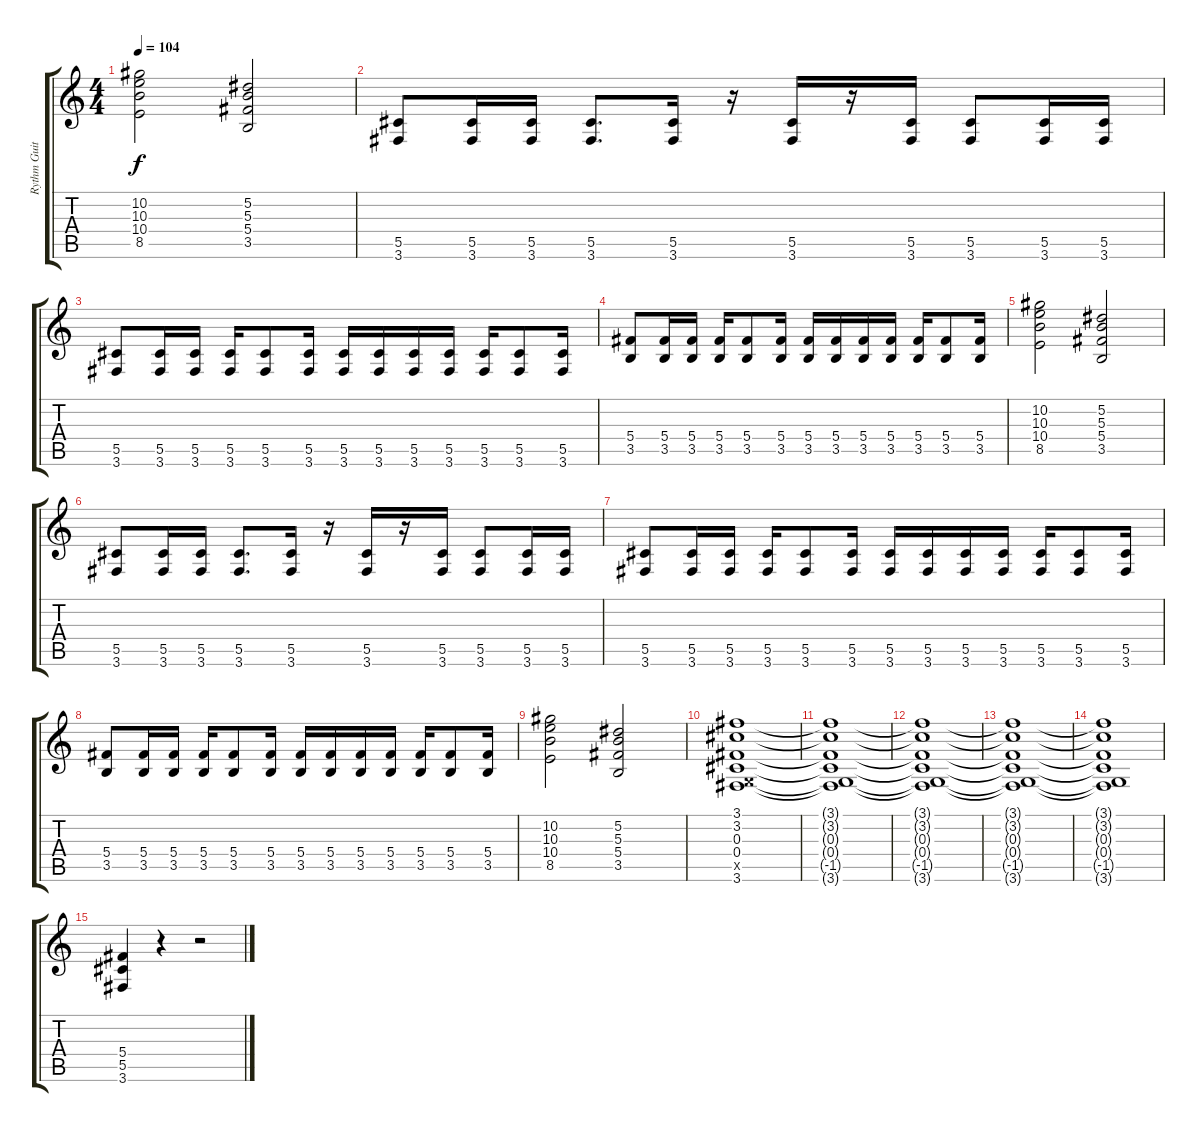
\track ("Rythm Guitar 1" "Rythm Guit") {instrument overdrivenguitar}
\staff {score tabs}
\tuning (Eb4 Bb3 Gb3 Db3 Ab2 Eb2) {hide}
\ts (4 4)
\tempo 104
\clef g2
\ks c
(10.2 10.3 10.4 8.5).2{dy f} (5.2 5.3 5.4 3.5).2 |
(5.5 3.6).8 (5.5 3.6).16 (5.5 3.6).16 (5.5 3.6).8{d} (5.5 3.6).16 r.16 (5.5 3.6).16 r.16 (5.5 3.6).16 (5.5 3.6).8 (5.5 3.6).16 (5.5 3.6).16 |
(5.5 3.6).8 (5.5 3.6).16 (5.5 3.6).16 (5.5 3.6).16 (5.5 3.6).8 (5.5 3.6).16 (5.5 3.6).16 (5.5 3.6).16 (5.5 3.6).16 (5.5 3.6).16 (5.5 3.6).16 (5.5 3.6).8 (5.5 3.6).16 |
(5.4 3.5).8 (5.4 3.5).16 (5.4 3.5).16 (5.4 3.5).16 (5.4 3.5).8 (5.4 3.5).16 (5.4 3.5).16 (5.4 3.5).16 (5.4 3.5).16 (5.4 3.5).16 (5.4 3.5).16 (5.4 3.5).8 (5.4 3.5).16 |
(10.2 10.3 10.4 8.5).2 (5.2 5.3 5.4 3.5).2 |
(5.5 3.6).8 (5.5 3.6).16 (5.5 3.6).16 (5.5 3.6).8{d} (5.5 3.6).16 r.16 (5.5 3.6).16 r.16 (5.5 3.6).16 (5.5 3.6).8 (5.5 3.6).16 (5.5 3.6).16 |
(5.5 3.6).8 (5.5 3.6).16 (5.5 3.6).16 (5.5 3.6).16 (5.5 3.6).8 (5.5 3.6).16 (5.5 3.6).16 (5.5 3.6).16 (5.5 3.6).16 (5.5 3.6).16 (5.5 3.6).16 (5.5 3.6).8 (5.5 3.6).16 |
(5.4 3.5).8 (5.4 3.5).16 (5.4 3.5).16 (5.4 3.5).16 (5.4 3.5).8 (5.4 3.5).16 (5.4 3.5).16 (5.4 3.5).16 (5.4 3.5).16 (5.4 3.5).16 (5.4 3.5).16 (5.4 3.5).8 (5.4 3.5).16 |
(10.2 10.3 10.4 8.5).2 (5.2 5.3 5.4 3.5).2 |
(3.1 3.2 0.3 0.4 -1.5{x} 3.6).1 |
(3.1{t} 3.2{t} 0.3{t} 0.4{t} -1.5{t} 3.6{t}).1 |
(3.1{t} 3.2{t} 0.3{t} 0.4{t} -1.5{t} 3.6{t}).1 |
(3.1{t} 3.2{t} 0.3{t} 0.4{t} -1.5{t} 3.6{t}).1 |
(3.1{t} 3.2{t} 0.3{t} 0.4{t} -1.5{t} 3.6{t}).1 |
(5.4 5.5 3.6).4 r.4 r.2
